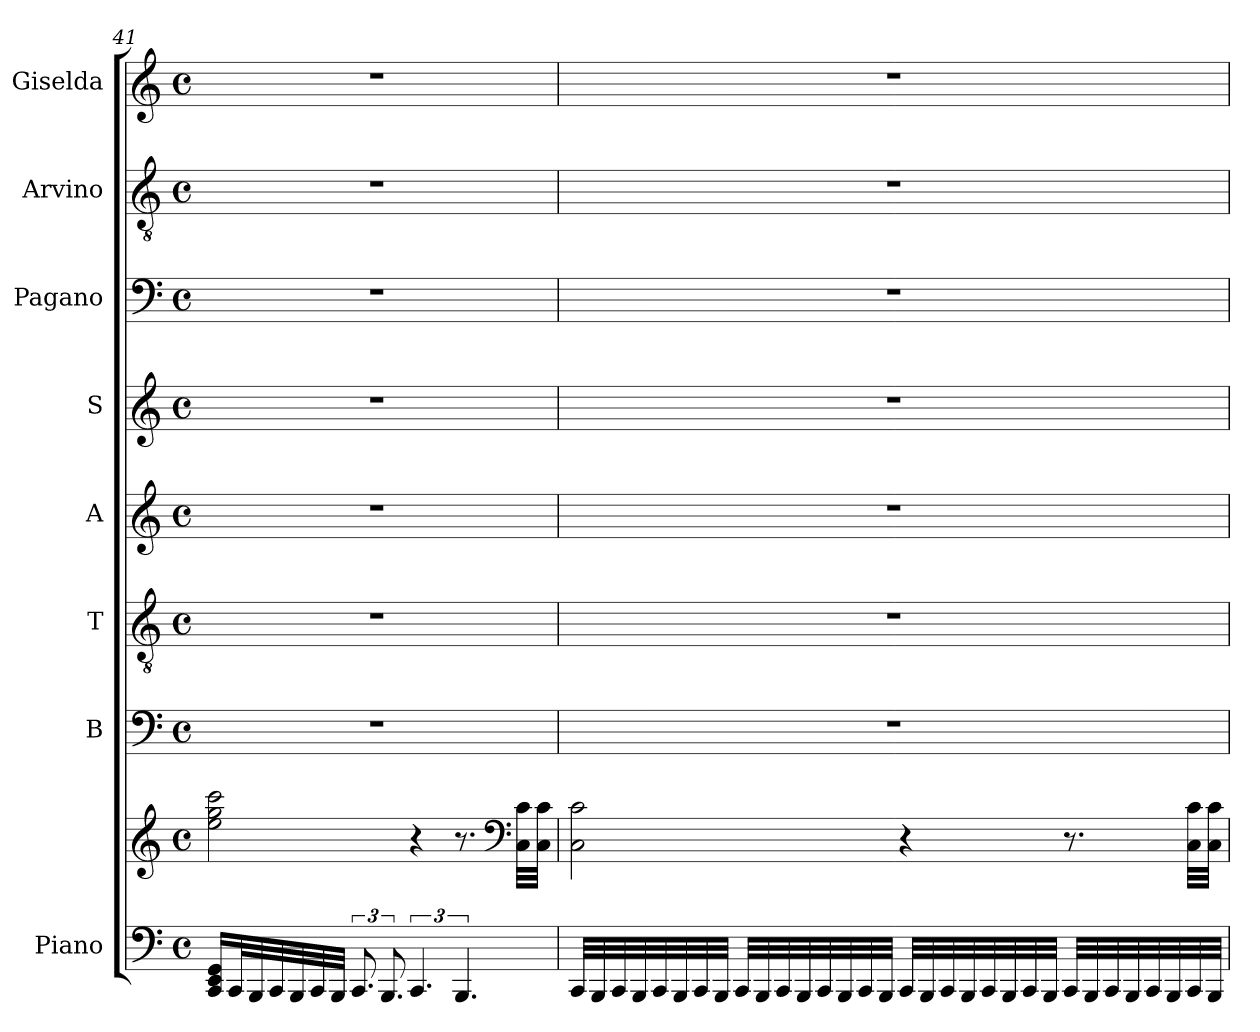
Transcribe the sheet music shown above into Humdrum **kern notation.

**kern	**kern	**kern	**kern	**kern	**kern	**kern	**kern	**kern
*part8	*part8	*part7	*part6	*part5	*part4	*part3	*part2	*part1
*staff9	*staff8	*staff7	*staff6	*staff5	*staff4	*staff3	*staff2	*staff1
*I"Piano	*	*I"B	*I"T	*I"A	*I"S	*I"Pagano	*I"Arvino	*I"Giselda
*I'Pno	*	*I'B	*I'T	*I'A	*I'S	*	*	*
*clefF4	*clefG2	*clefF4	*clefGv2	*clefG2	*clefG2	*clefF4	*clefGv2	*clefG2
*k[]	*k[]	*k[]	*k[]	*k[]	*k[]	*k[]	*k[]	*k[]
*M4/4	*M4/4	*M4/4	*M4/4	*M4/4	*M4/4	*M4/4	*M4/4	*M4/4
*met(c)	*met(c)	*met(c)	*met(c)	*met(c)	*met(c)	*met(c)	*met(c)	*met(c)
=41	=41	=41	=41	=41	=41	=41	=41	=41
16CC/ 16EE/ 16GG/LL	2ee\ 2gg\ 2ccc\	1r	1r	1r	1r	1r	1r	1r
32CC/L	.	.	.	.	.	.	.	.
32BBB/	.	.	.	.	.	.	.	.
32CC/	.	.	.	.	.	.	.	.
32BBB/	.	.	.	.	.	.	.	.
32CC/	.	.	.	.	.	.	.	.
32BBB/JJJ	.	.	.	.	.	.	.	.
12.CC/	.	.	.	.	.	.	.	.
12.BBB/	.	.	.	.	.	.	.	.
6.CC/	4r	.	.	.	.	.	.	.
6.BBB/	8.r	.	.	.	.	.	.	.
*	*clefF4	*	*	*	*	*	*	*
.	32C\ 32c\LLL	.	.	.	.	.	.	.
.	32C\ 32c\JJJ	.	.	.	.	.	.	.
!!LO:LB:g=z
=42	=42	=42	=42	=42	=42	=42	=42	=42
32CC/LLL	2C\ 2c\	1r	1r	1r	1r	1r	1r	1r
32BBB/	.	.	.	.	.	.	.	.
32CC/	.	.	.	.	.	.	.	.
32BBB/	.	.	.	.	.	.	.	.
32CC/	.	.	.	.	.	.	.	.
32BBB/	.	.	.	.	.	.	.	.
32CC/	.	.	.	.	.	.	.	.
32BBB/JJJ	.	.	.	.	.	.	.	.
32CC/LLL	.	.	.	.	.	.	.	.
32BBB/	.	.	.	.	.	.	.	.
32CC/	.	.	.	.	.	.	.	.
32BBB/	.	.	.	.	.	.	.	.
32CC/	.	.	.	.	.	.	.	.
32BBB/	.	.	.	.	.	.	.	.
32CC/	.	.	.	.	.	.	.	.
32BBB/JJJ	.	.	.	.	.	.	.	.
32CC/LLL	4r	.	.	.	.	.	.	.
32BBB/	.	.	.	.	.	.	.	.
32CC/	.	.	.	.	.	.	.	.
32BBB/	.	.	.	.	.	.	.	.
32CC/	.	.	.	.	.	.	.	.
32BBB/	.	.	.	.	.	.	.	.
32CC/	.	.	.	.	.	.	.	.
32BBB/JJJ	.	.	.	.	.	.	.	.
32CC/LLL	8.r	.	.	.	.	.	.	.
32BBB/	.	.	.	.	.	.	.	.
32CC/	.	.	.	.	.	.	.	.
32BBB/	.	.	.	.	.	.	.	.
32CC/	.	.	.	.	.	.	.	.
32BBB/	.	.	.	.	.	.	.	.
32CC/	32C\ 32c\LLL	.	.	.	.	.	.	.
32BBB/JJJ	32C\ 32c\JJJ	.	.	.	.	.	.	.
=	=	=	=	=	=	=	=	=
*-	*-	*-	*-	*-	*-	*-	*-	*-
